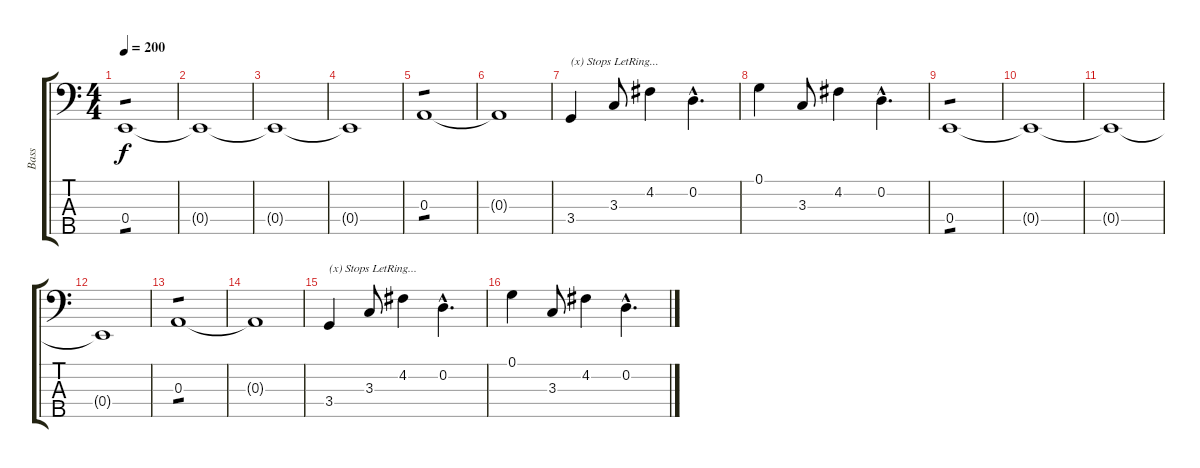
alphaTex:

\track ("Bass" "Bass") {instrument electricbasspick}
\staff {score tabs}
\tuning (G2 D2 A1 E1 B0) {hide}
\ts (4 4)
\tempo 200
\clef f4
\ks c
0.4.1{tp 1 dy f} |
0.4{t}.1 |
0.4{t}.1 |
0.4{t}.1 |
0.3.1{tp 1} |
0.3{t}.1 |
3.4.4{txt "(x) Stops LetRing..."} 3.3.8 4.2.4 0.2{hac}.4{d} |
0.1.4 3.3.8 4.2.4 0.2{hac}.4{d} |
0.4.1{tp 1} |
0.4{t}.1 |
0.4{t}.1 |
0.4{t}.1 |
0.3.1{tp 1} |
0.3{t}.1 |
3.4.4{txt "(x) Stops LetRing..."} 3.3.8 4.2.4 0.2{hac}.4{d} |
0.1.4 3.3.8 4.2.4 0.2{hac}.4{d}
